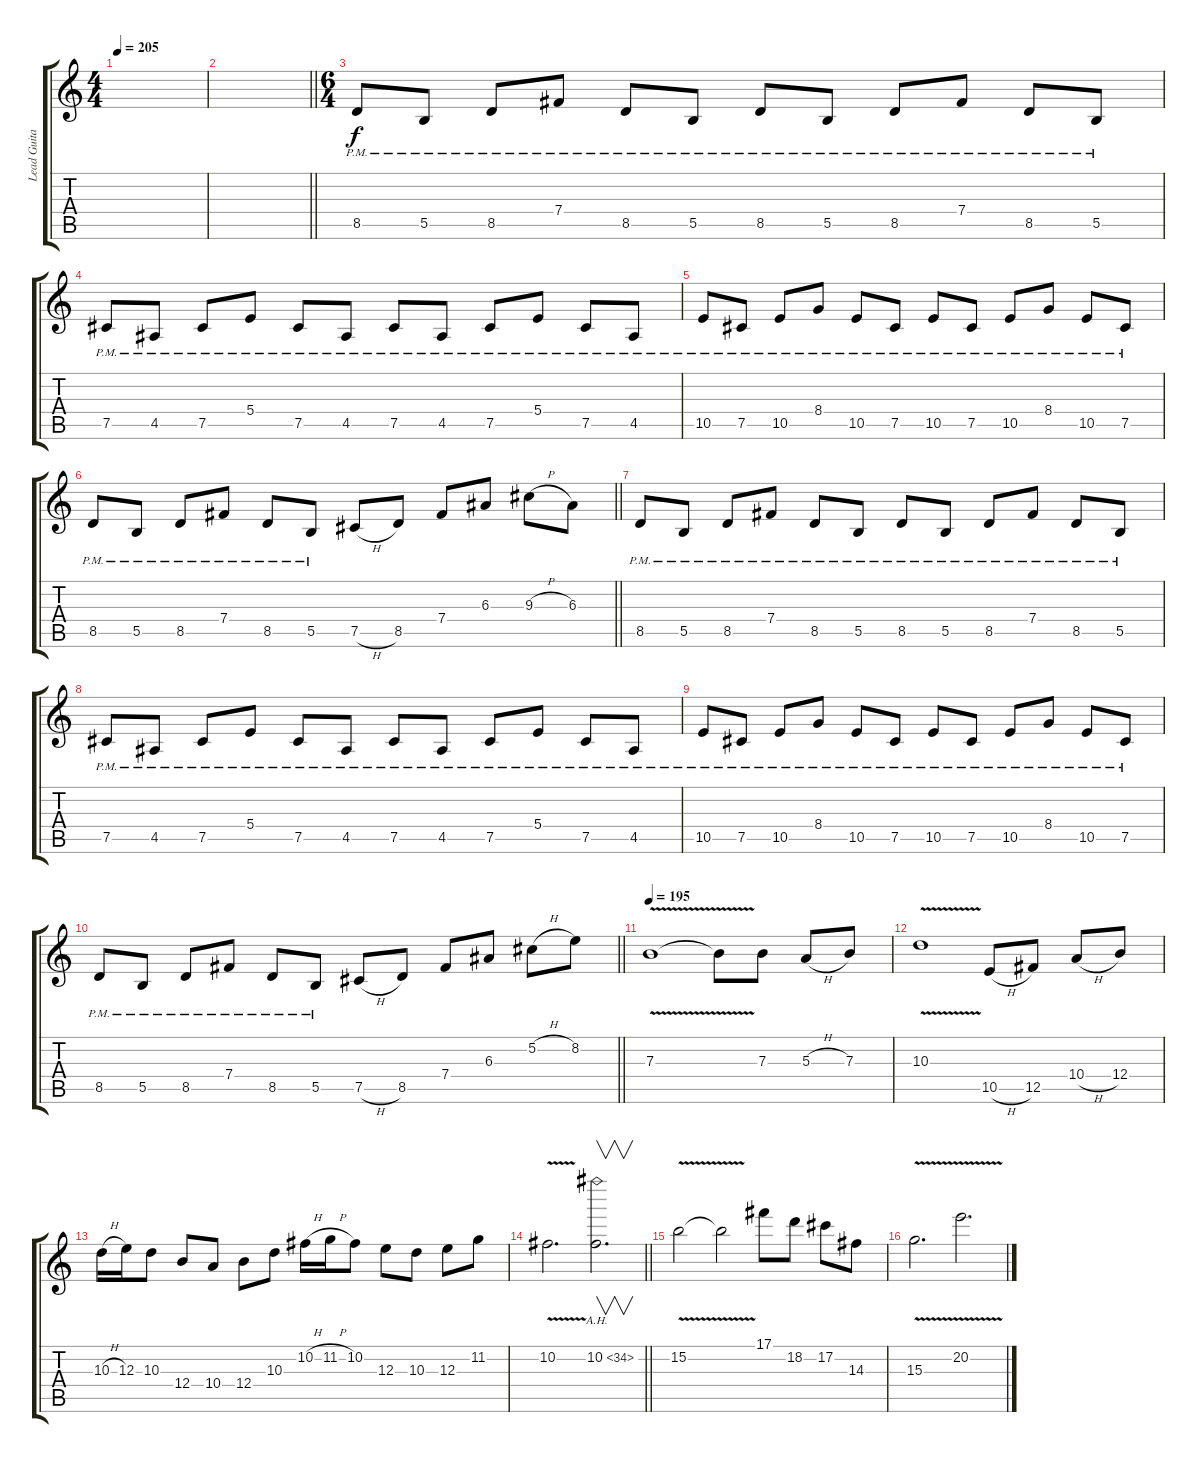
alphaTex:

\track ("Lead Guitar" "Lead Guita") {instrument overdrivenguitar}
\staff {score tabs}
\tuning (Db4 Ab3 E3 B2 Gb2 B1) {hide}
\ts (4 4)
\tempo 205
\clef g2
\ks c
|
\barLineRight lightlight
|
\ts (6 4)
8.5{pm}.8 5.5{pm}.8 8.5{pm}.8 7.4{pm}.8 8.5{pm}.8 5.5{pm}.8 8.5{pm}.8 5.5{pm}.8 8.5{pm}.8 7.4{pm}.8 8.5{pm}.8 5.5{pm}.8 |
7.5{pm}.8 4.5{pm}.8 7.5{pm}.8 5.4{pm}.8 7.5{pm}.8 4.5{pm}.8 7.5{pm}.8 4.5{pm}.8 7.5{pm}.8 5.4{pm}.8 7.5{pm}.8 4.5{pm}.8 |
10.5{pm}.8 7.5{pm}.8 10.5{pm}.8 8.4{pm}.8 10.5{pm}.8 7.5{pm}.8 10.5{pm}.8 7.5{pm}.8 10.5{pm}.8 8.4{pm}.8 10.5{pm}.8 7.5{pm}.8 |
\barLineRight lightlight
8.5{pm}.8 5.5{pm}.8 8.5{pm}.8 7.4{pm}.8 8.5{pm}.8 5.5{pm}.8 7.5{h}.8 8.5.8 7.4.8 6.3.8 9.3{h}.8 6.3.8 |
8.5{pm}.8 5.5{pm}.8 8.5{pm}.8 7.4{pm}.8 8.5{pm}.8 5.5{pm}.8 8.5{pm}.8 5.5{pm}.8 8.5{pm}.8 7.4{pm}.8 8.5{pm}.8 5.5{pm}.8 |
7.5{pm}.8 4.5{pm}.8 7.5{pm}.8 5.4{pm}.8 7.5{pm}.8 4.5{pm}.8 7.5{pm}.8 4.5{pm}.8 7.5{pm}.8 5.4{pm}.8 7.5{pm}.8 4.5{pm}.8 |
10.5{pm}.8 7.5{pm}.8 10.5{pm}.8 8.4{pm}.8 10.5{pm}.8 7.5{pm}.8 10.5{pm}.8 7.5{pm}.8 10.5{pm}.8 8.4{pm}.8 10.5{pm}.8 7.5{pm}.8 |
\barLineRight lightlight
8.5{pm}.8 5.5{pm}.8 8.5{pm}.8 7.4{pm}.8 8.5{pm}.8 5.5{pm}.8 7.5{h}.8 8.5.8 7.4.8 6.3.8 5.2{h}.8 8.2.8 |
\tempo 195
7.3{v}.1 7.3{t}.8 7.3.8 5.3{h}.8 7.3.8 |
10.3{v}.1 10.5{h}.8 12.5.8 10.4{h}.8 12.4.8 |
10.3{h}.16 12.3.16 10.3.8 12.4.8 10.4.8 12.4.8 10.3.8 10.2{h}.16 11.2{h}.16 10.2.8 12.3.8 10.3.8 12.3.8 11.2.8 |
\barLineRight lightlight
10.2{v}.2{d} 10.2{ah 24}.2{v d} |
15.2{v}.2 15.2{t}.2 17.1.8 18.2.8 17.2.8 14.3.8 |
15.3{v}.2{d} 20.2{v}.2{d}
